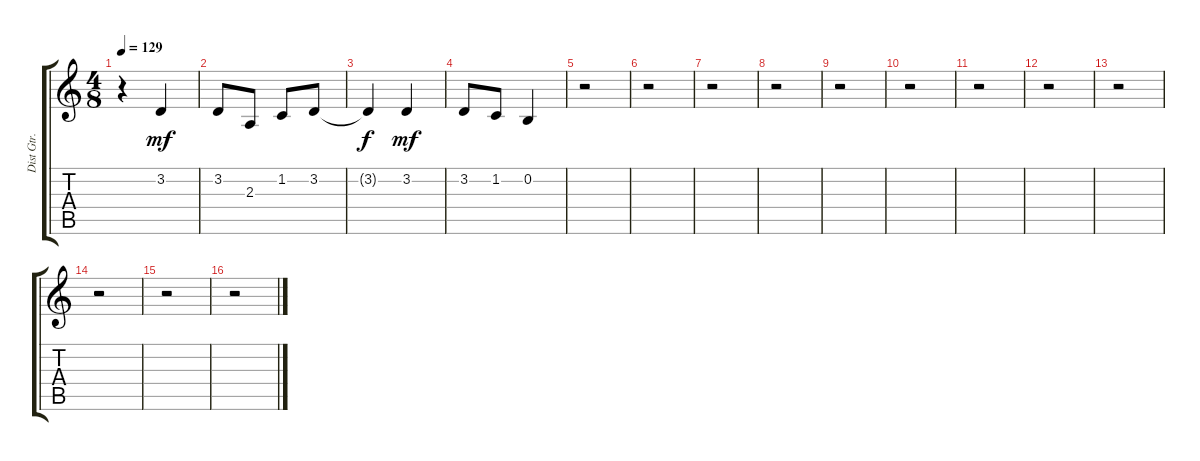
\track ("Dist Gtr." "Dist Gtr.") {instrument lead5charang}
\staff {score tabs}
\tuning (E4 B3 G3 D3 A2 E2) {hide}
\ts (4 8)
\tempo 129
\clef g2
\ks c
r.4{dy mf} 3.2.4 |
3.2.8 2.3.8 1.2.8 3.2.8 |
3.2{t}.4{dy f} 3.2.4{dy mf} |
3.2.8 1.2.8 0.2.4 |
r.2 |
r.2 |
r.2 |
r.2 |
r.2 |
r.2 |
r.2 |
r.2 |
r.2 |
r.2 |
r.2 |
r.2
